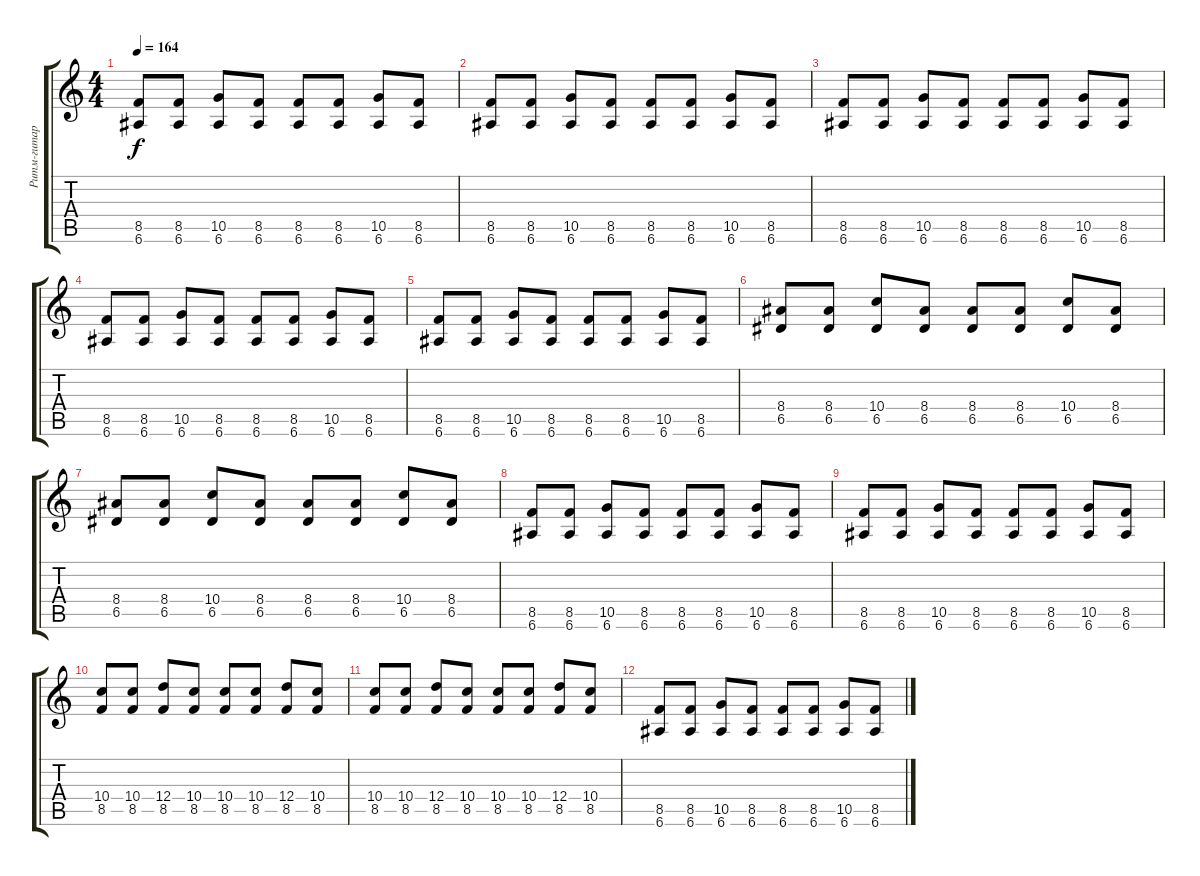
\track ("Ритм-гитара" "Ритм-гитар") {instrument electricbasspick}
\staff {score tabs}
\tuning (E4 B3 G3 D3 A2 E2) {hide}
\ts (4 4)
\tempo 164
\clef g2
\ks c
(8.5 6.6).8{dy f} (8.5 6.6).8 (10.5 6.6).8 (8.5 6.6).8 (8.5 6.6).8 (8.5 6.6).8 (10.5 6.6).8 (8.5 6.6).8 |
(8.5 6.6).8 (8.5 6.6).8 (10.5 6.6).8 (8.5 6.6).8 (8.5 6.6).8 (8.5 6.6).8 (10.5 6.6).8 (8.5 6.6).8 |
(8.5 6.6).8 (8.5 6.6).8 (10.5 6.6).8 (8.5 6.6).8 (8.5 6.6).8 (8.5 6.6).8 (10.5 6.6).8 (8.5 6.6).8 |
(8.5 6.6).8 (8.5 6.6).8 (10.5 6.6).8 (8.5 6.6).8 (8.5 6.6).8 (8.5 6.6).8 (10.5 6.6).8 (8.5 6.6).8 |
(8.5 6.6).8 (8.5 6.6).8 (10.5 6.6).8 (8.5 6.6).8 (8.5 6.6).8 (8.5 6.6).8 (10.5 6.6).8 (8.5 6.6).8 |
(8.4 6.5).8 (8.4 6.5).8 (10.4 6.5).8 (8.4 6.5).8 (8.4 6.5).8 (8.4 6.5).8 (10.4 6.5).8 (8.4 6.5).8 |
(8.4 6.5).8 (8.4 6.5).8 (10.4 6.5).8 (8.4 6.5).8 (8.4 6.5).8 (8.4 6.5).8 (10.4 6.5).8 (8.4 6.5).8 |
(8.5 6.6).8 (8.5 6.6).8 (10.5 6.6).8 (8.5 6.6).8 (8.5 6.6).8 (8.5 6.6).8 (10.5 6.6).8 (8.5 6.6).8 |
(8.5 6.6).8 (8.5 6.6).8 (10.5 6.6).8 (8.5 6.6).8 (8.5 6.6).8 (8.5 6.6).8 (10.5 6.6).8 (8.5 6.6).8 |
(10.4 8.5).8 (10.4 8.5).8 (12.4 8.5).8 (10.4 8.5).8 (10.4 8.5).8 (10.4 8.5).8 (12.4 8.5).8 (10.4 8.5).8 |
(10.4 8.5).8 (10.4 8.5).8 (12.4 8.5).8 (10.4 8.5).8 (10.4 8.5).8 (10.4 8.5).8 (12.4 8.5).8 (10.4 8.5).8 |
(8.5 6.6).8 (8.5 6.6).8 (10.5 6.6).8 (8.5 6.6).8 (8.5 6.6).8 (8.5 6.6).8 (10.5 6.6).8 (8.5 6.6).8
